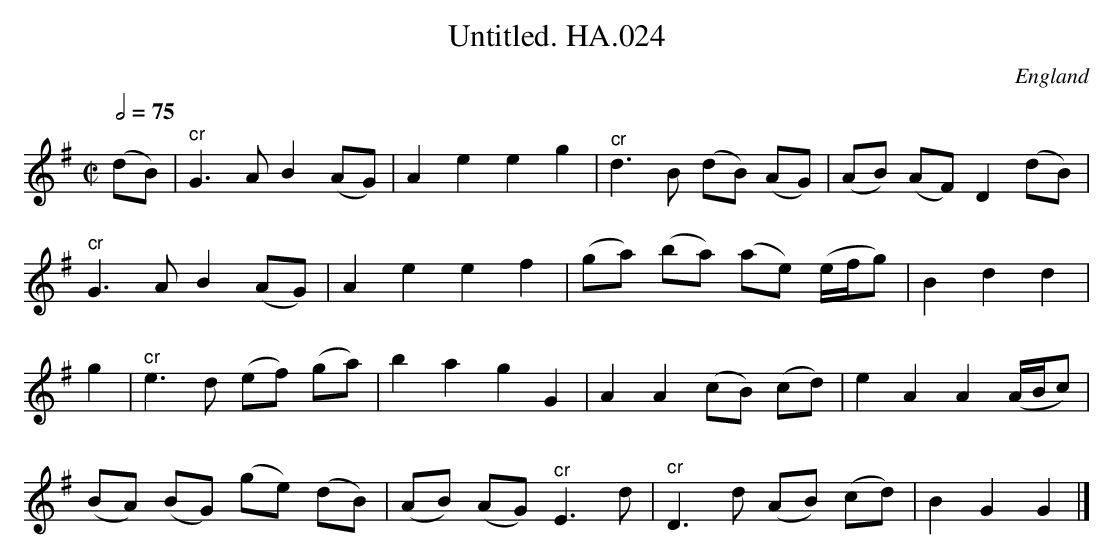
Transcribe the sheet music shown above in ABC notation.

X:1
T:Untitled. HA.024
M:C|
L:1/8
Q:1/2=75
O:England
K:G major
(dB)|"^cr"G3A B2(AG)|A2e2e2g2|\
"^cr"d3B (dB) (AG)|(AB) (AF) D2(dB)|!
"^cr"G3A B2(AG)|A2e2e2f2|\
(ga) (ba) (ae) (e/f/g)|B2d2d2|!
g2|"^cr"e3d (ef) (ga)|b2a2g2G2|\
A2A2 (cB) (cd)|e2A2 A2 (A/B/c)|!
(BA) (BG) (ge) (dB)|(AB) (AG) "^cr"E3d|\
"^cr"D3d (AB) (cd)|B2G2G2|]
